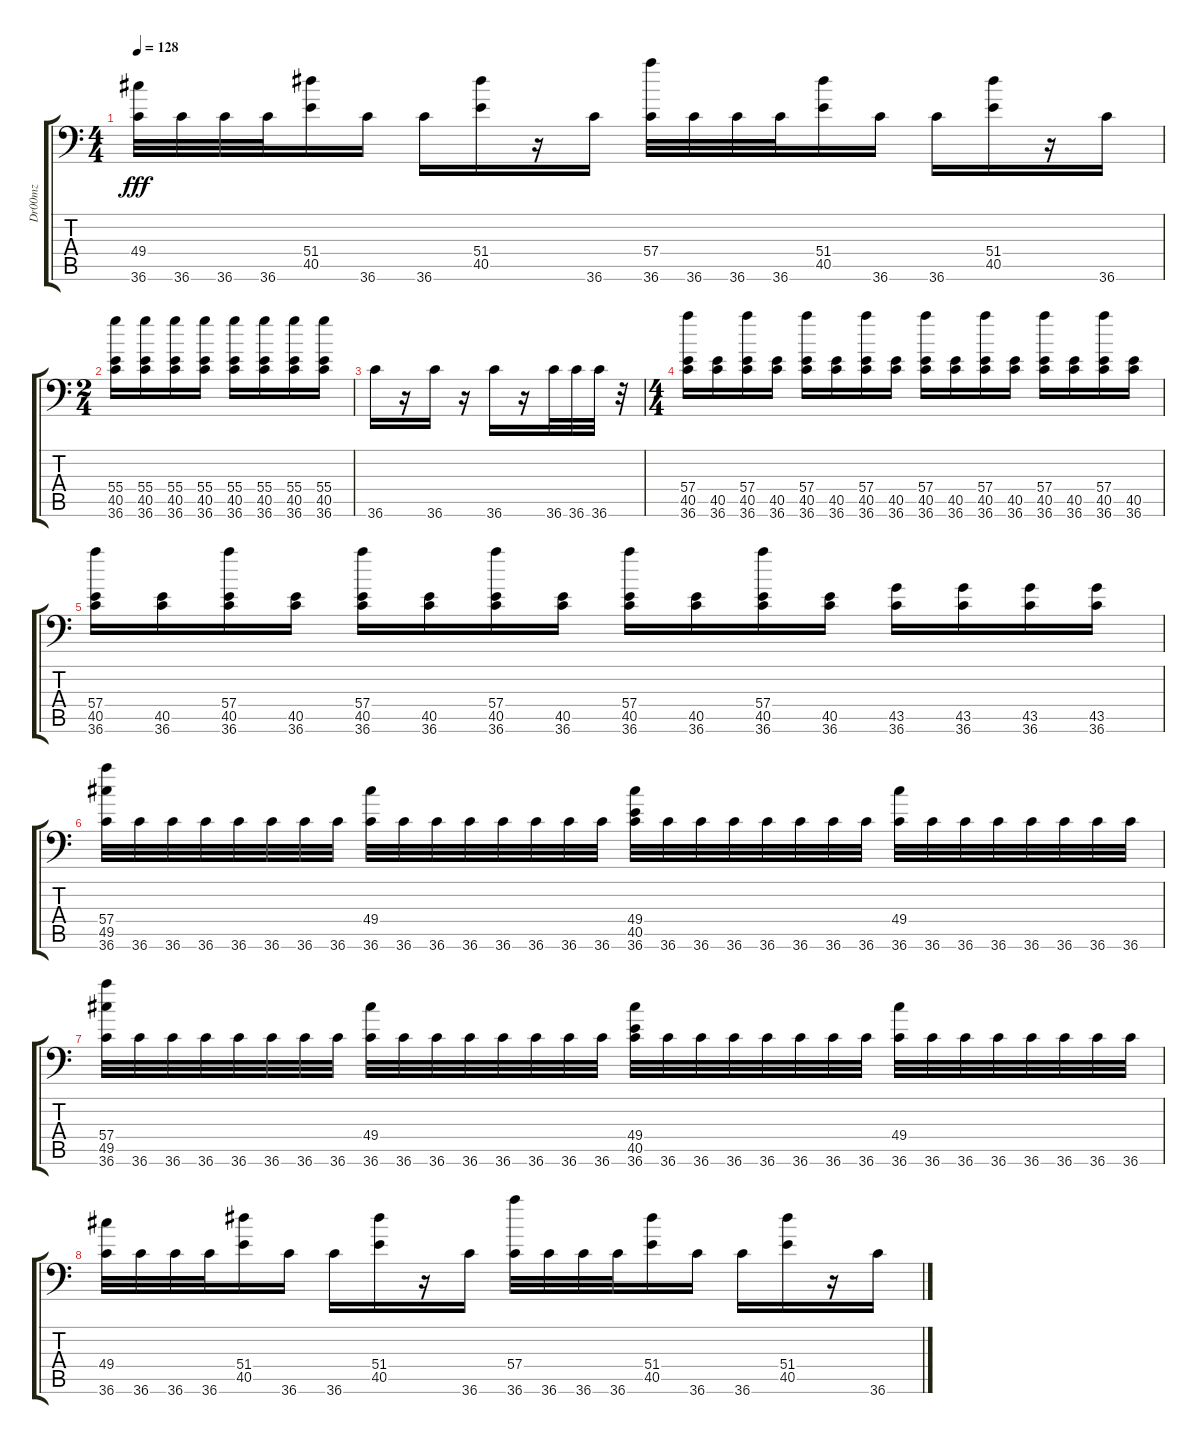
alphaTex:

\track ("Dr00mz" "Dr00mz") {instrument acousticgrandpiano}
\staff {score tabs}
\tuning (C-1 C-1 C-1 C-1 C-1 C-1) {hide}
\ts (4 4)
\tempo 128
\clef f4
\ks c
(49.4 36.6).32{dy fff} 36.6.32 36.6.32 36.6.32 (51.4 40.5).16 36.6.16 36.6.16 (51.4 40.5).16 r.16 36.6.16 (57.4 36.6).32 36.6.32 36.6.32 36.6.32 (51.4 40.5).16 36.6.16 36.6.16 (51.4 40.5).16 r.16 36.6.16 |
\ts (2 4)
(55.4 40.5 36.6).16 (55.4 40.5 36.6).16 (55.4 40.5 36.6).16 (55.4 40.5 36.6).16 (55.4 40.5 36.6).16 (55.4 40.5 36.6).16 (55.4 40.5 36.6).16 (55.4 40.5 36.6).16 |
36.6.16 r.16 36.6.16 r.16 36.6.16 r.16 36.6.32 36.6.32 36.6.32 r.32 |
\ts (4 4)
(57.4 40.5 36.6).16 (40.5 36.6).16 (57.4 40.5 36.6).16 (40.5 36.6).16 (57.4 40.5 36.6).16 (40.5 36.6).16 (57.4 40.5 36.6).16 (40.5 36.6).16 (57.4 40.5 36.6).16 (40.5 36.6).16 (57.4 40.5 36.6).16 (40.5 36.6).16 (57.4 40.5 36.6).16 (40.5 36.6).16 (57.4 40.5 36.6).16 (40.5 36.6).16 |
(57.4 40.5 36.6).16 (40.5 36.6).16 (57.4 40.5 36.6).16 (40.5 36.6).16 (57.4 40.5 36.6).16 (40.5 36.6).16 (57.4 40.5 36.6).16 (40.5 36.6).16 (57.4 40.5 36.6).16 (40.5 36.6).16 (57.4 40.5 36.6).16 (40.5 36.6).16 (43.5 36.6).16 (43.5 36.6).16 (43.5 36.6).16 (43.5 36.6).16 |
(57.4 49.5 36.6).32 36.6.32 36.6.32 36.6.32 36.6.32 36.6.32 36.6.32 36.6.32 (49.4 36.6).32 36.6.32 36.6.32 36.6.32 36.6.32 36.6.32 36.6.32 36.6.32 (49.4 40.5 36.6).32 36.6.32 36.6.32 36.6.32 36.6.32 36.6.32 36.6.32 36.6.32 (49.4 36.6).32 36.6.32 36.6.32 36.6.32 36.6.32 36.6.32 36.6.32 36.6.32 |
(57.4 49.5 36.6).32 36.6.32 36.6.32 36.6.32 36.6.32 36.6.32 36.6.32 36.6.32 (49.4 36.6).32 36.6.32 36.6.32 36.6.32 36.6.32 36.6.32 36.6.32 36.6.32 (49.4 40.5 36.6).32 36.6.32 36.6.32 36.6.32 36.6.32 36.6.32 36.6.32 36.6.32 (49.4 36.6).32 36.6.32 36.6.32 36.6.32 36.6.32 36.6.32 36.6.32 36.6.32 |
(49.4 36.6).32 36.6.32 36.6.32 36.6.32 (51.4 40.5).16 36.6.16 36.6.16 (51.4 40.5).16 r.16 36.6.16 (57.4 36.6).32 36.6.32 36.6.32 36.6.32 (51.4 40.5).16 36.6.16 36.6.16 (51.4 40.5).16 r.16 36.6.16
